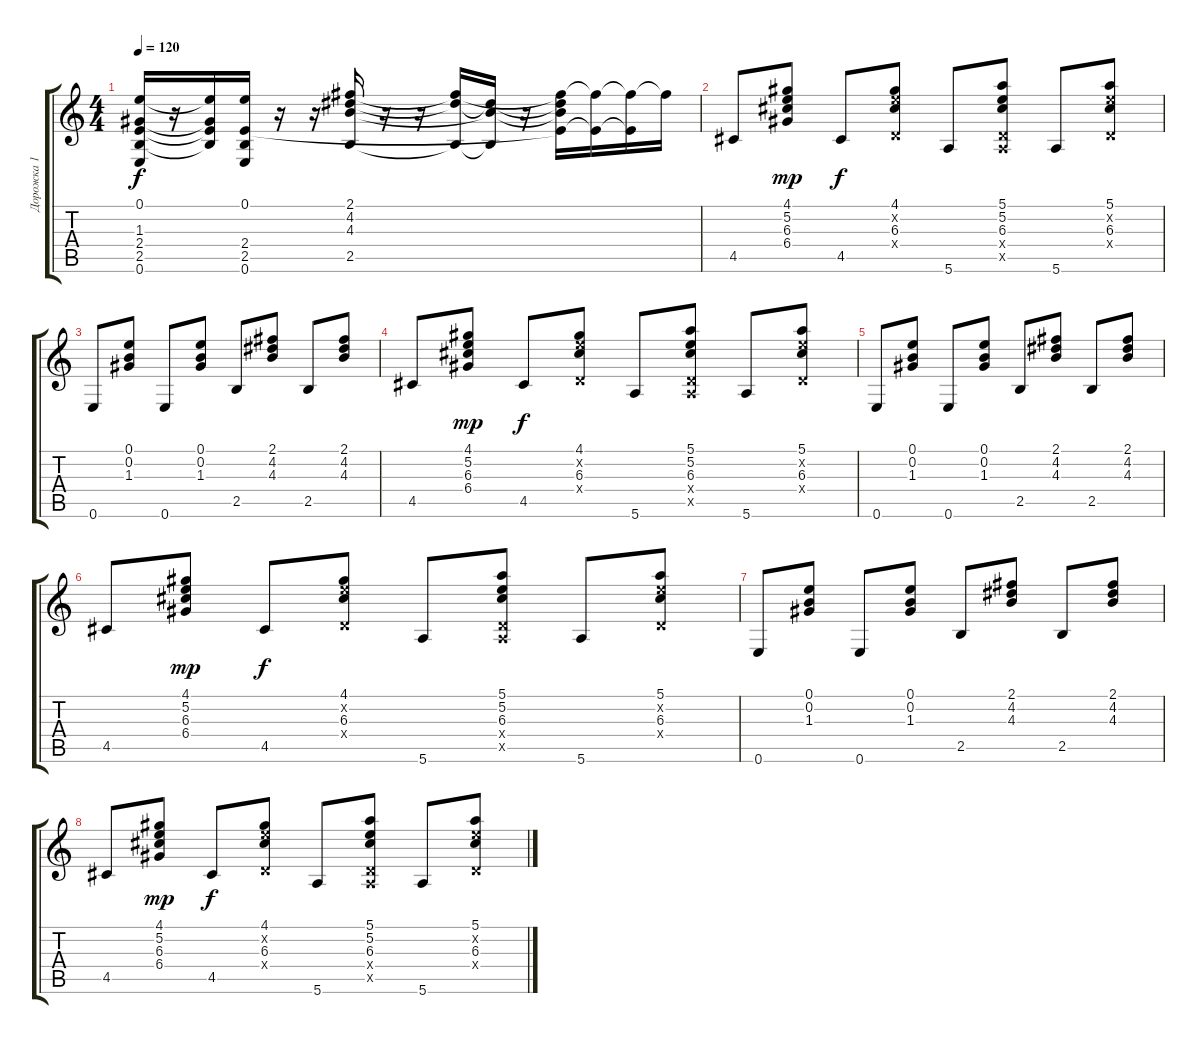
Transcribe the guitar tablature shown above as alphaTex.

\track ("Дорожка 1" "Дорожка 1") {instrument acousticguitarsteel}
\staff {score tabs}
\tuning (E4 B3 G3 D3 A2 E2) {hide}
\ts (4 4)
\tempo 120
\clef g2
\ks c
(0.1 1.3 2.4 2.5 0.6).16{dy f} r.16 (0.1{t} 1.3{t} 2.4{t} 2.5{t}).16 (0.1 2.4 2.5 0.6).16 r.16 r.16 (2.1 4.2 4.3 2.5).16 r.16 r.16 (2.1{t} 4.2{t} 2.5{t}).16 (4.2{t} 4.3{t} 2.5{t}).16 r.16 (2.1{t} 4.2{t} 4.3{t} 2.4{t}).16 (2.1{t} 2.4{t}).16 (2.1{t} 2.4{t}).16 2.1{t}.16 |
4.5.8 (4.1 5.2 6.3 6.4).8{dy mp} 4.5.8{dy f} (4.1 5.2{x} 6.3 0.4{x}).8 5.6.8 (5.1 5.2 6.3 0.4{x} 0.5{x}).8 5.6.8 (5.1 5.2{x} 6.3 0.4{x}).8 |
0.6.8 (0.1 0.2 1.3).8 0.6.8 (0.1 0.2 1.3).8 2.5.8 (2.1 4.2 4.3).8 2.5.8 (2.1 4.2 4.3).8 |
4.5.8 (4.1 5.2 6.3 6.4).8{dy mp} 4.5.8{dy f} (4.1 5.2{x} 6.3 0.4{x}).8 5.6.8 (5.1 5.2 6.3 0.4{x} 0.5{x}).8 5.6.8 (5.1 5.2{x} 6.3 0.4{x}).8 |
0.6.8 (0.1 0.2 1.3).8 0.6.8 (0.1 0.2 1.3).8 2.5.8 (2.1 4.2 4.3).8 2.5.8 (2.1 4.2 4.3).8 |
4.5.8 (4.1 5.2 6.3 6.4).8{dy mp} 4.5.8{dy f} (4.1 5.2{x} 6.3 0.4{x}).8 5.6.8 (5.1 5.2 6.3 0.4{x} 0.5{x}).8 5.6.8 (5.1 5.2{x} 6.3 0.4{x}).8 |
0.6.8 (0.1 0.2 1.3).8 0.6.8 (0.1 0.2 1.3).8 2.5.8 (2.1 4.2 4.3).8 2.5.8 (2.1 4.2 4.3).8 |
4.5.8 (4.1 5.2 6.3 6.4).8{dy mp} 4.5.8{dy f} (4.1 5.2{x} 6.3 0.4{x}).8 5.6.8 (5.1 5.2 6.3 0.4{x} 0.5{x}).8 5.6.8 (5.1 5.2{x} 6.3 0.4{x}).8
